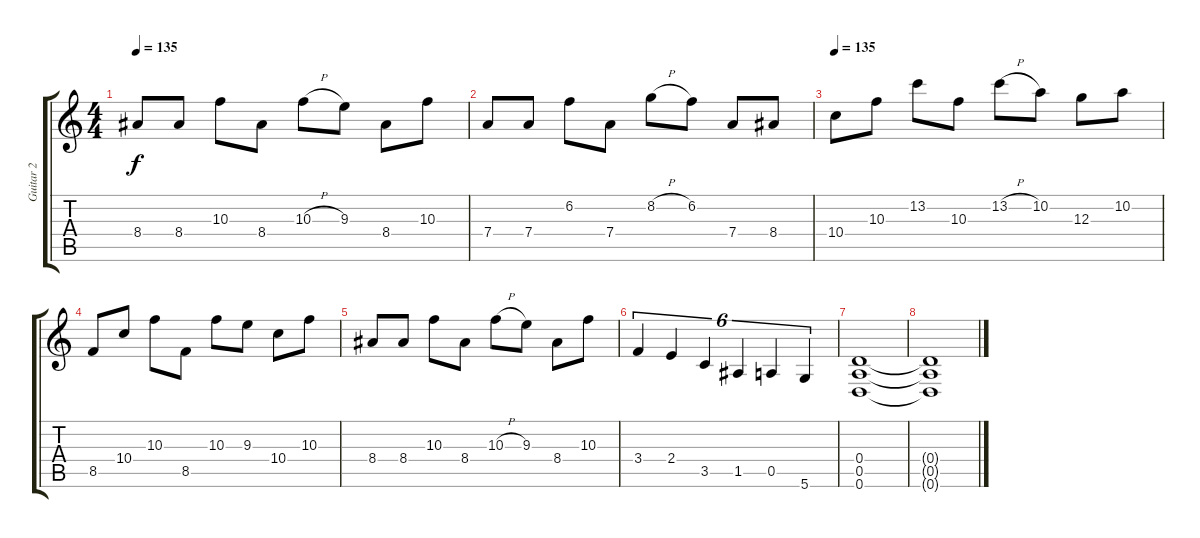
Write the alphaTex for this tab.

\track ("Guitar 2" "Guitar 2") {instrument distortionguitar}
\staff {score tabs}
\tuning (E4 B3 G3 D3 A2 D2) {hide}
\ts (4 4)
\tempo 135
\clef g2
\ks c
8.4.8{dy f} 8.4.8 10.3.8 8.4.8 10.3{h}.8 9.3.8 8.4.8 10.3.8 |
7.4.8 7.4.8 6.2.8 7.4.8 8.2{h}.8 6.2.8 7.4.8 8.4.8 |
\tempo 135
10.4.8 10.3.8 13.2.8 10.3.8 13.2{h}.8 10.2.8 12.3.8 10.2.8 |
8.5.8 10.4.8 10.3.8 8.5.8 10.3.8 9.3.8 10.4.8 10.3.8 |
8.4.8 8.4.8 10.3.8 8.4.8 10.3{h}.8 9.3.8 8.4.8 10.3.8 |
3.4.4{tu (6 4)} 2.4.4{tu (6 4)} 3.5.4{tu (6 4)} 1.5.4{tu (6 4)} 0.5.4{tu (6 4)} 5.6.4{tu (6 4)} |
(0.4 0.5 0.6).1 |
(0.4{t} 0.5{t} 0.6{t}).1
